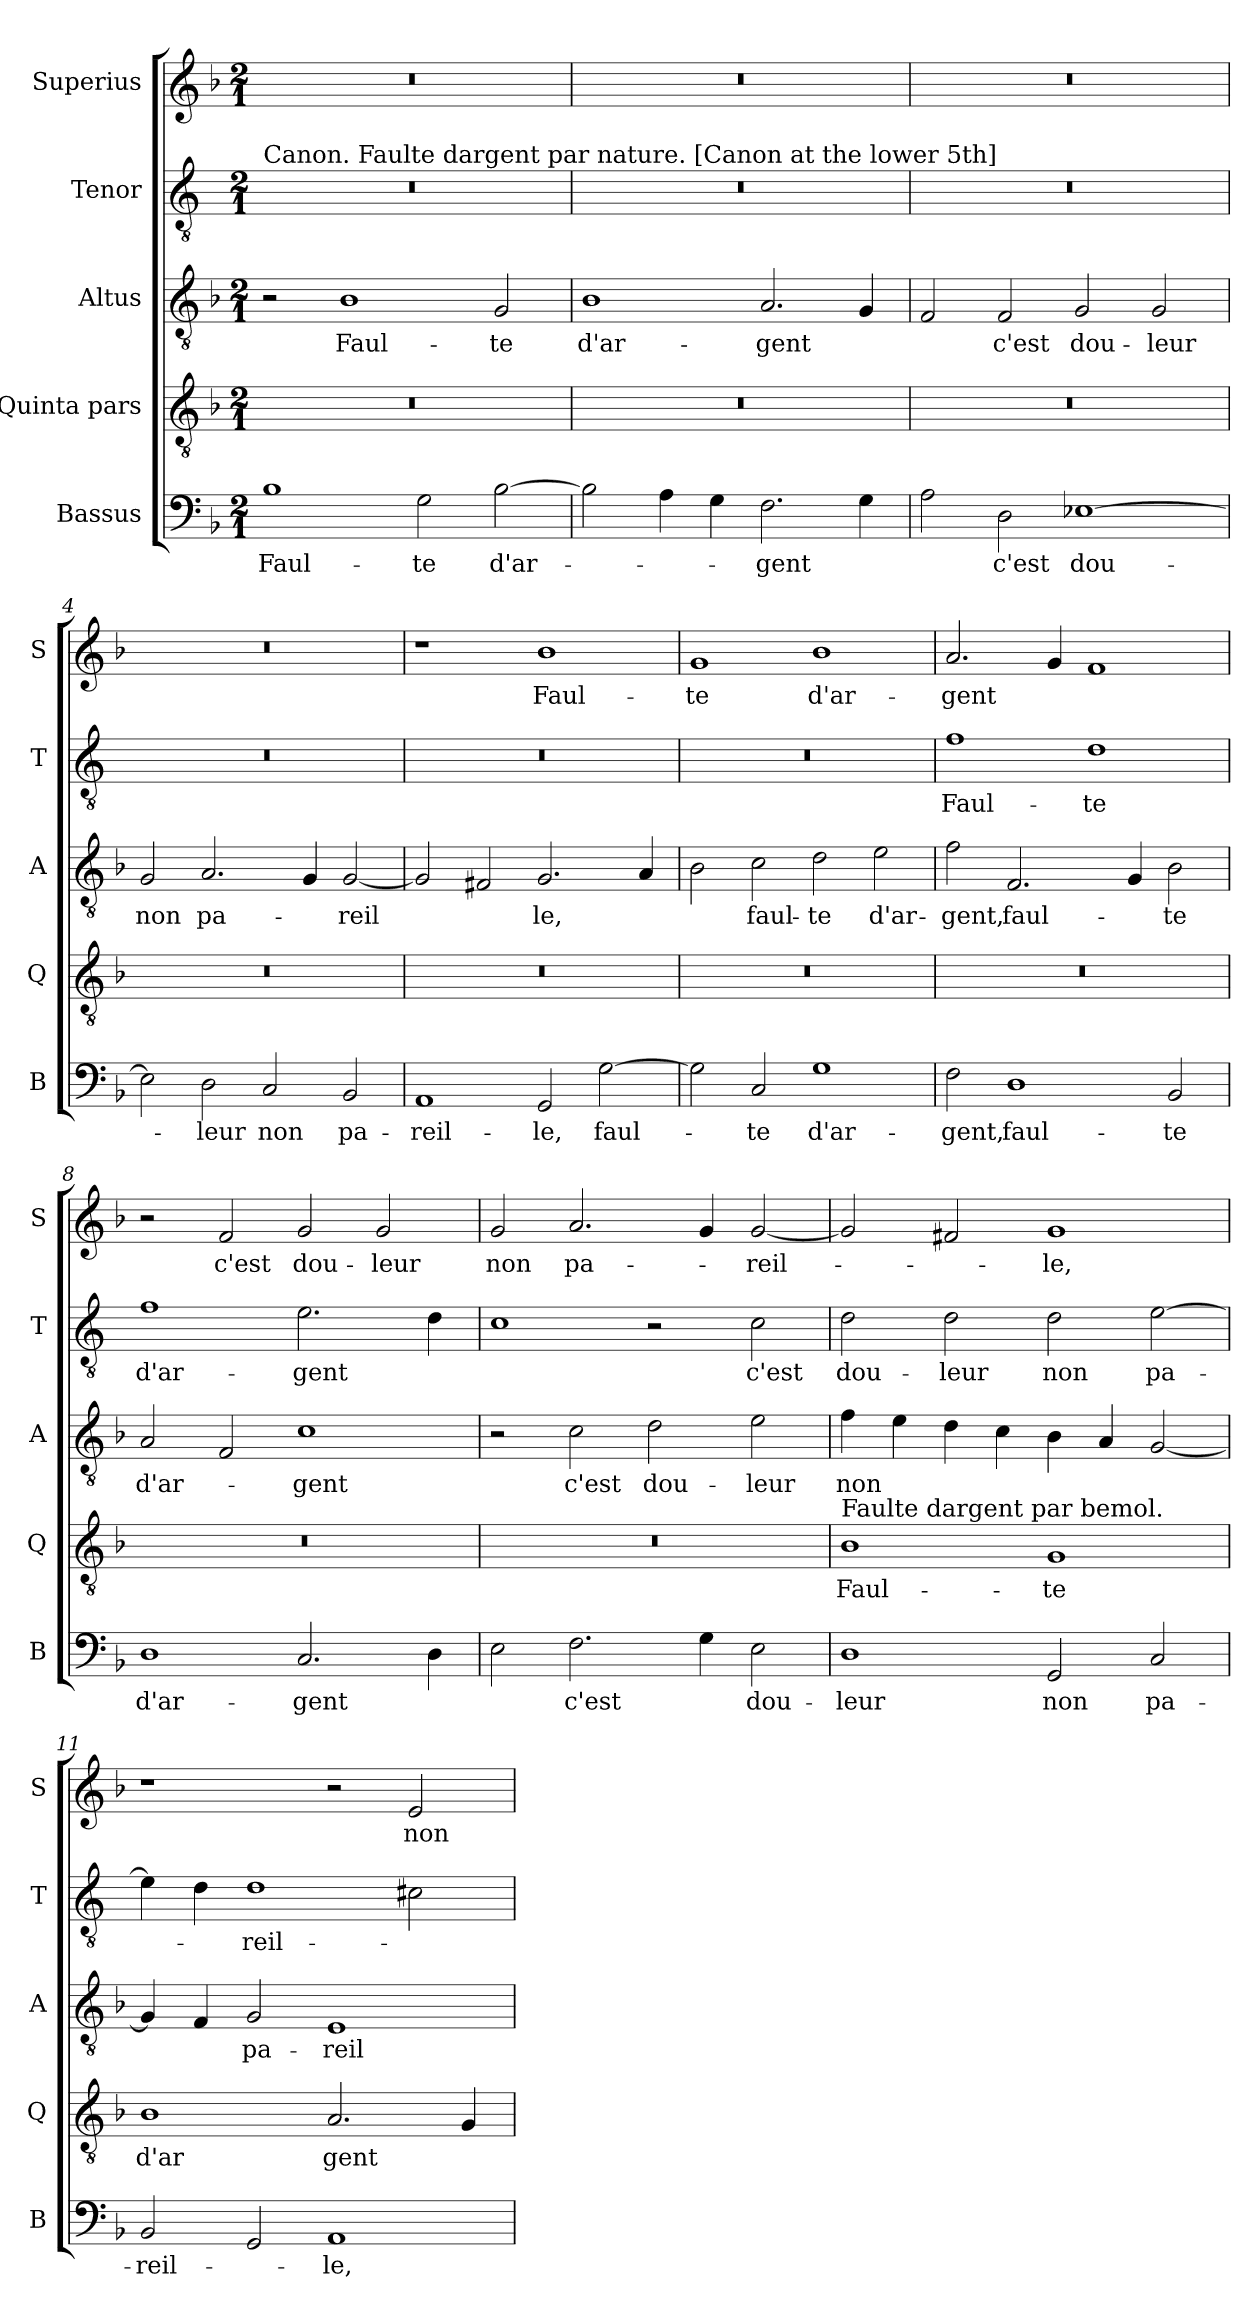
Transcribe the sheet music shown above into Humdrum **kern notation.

**kern	**text	**kern	**text	**kern	**text	**kern	**text	**kern	**text
*part5	*part5	*part4	*part4	*part3	*part3	*part2	*part2	*part1	*part1
*staff5	*staff5	*staff4	*staff4	*staff3	*staff3	*staff2	*staff2	*staff1	*staff1
*I"Bassus	*	*I"Quinta pars	*	*I"Altus	*	*I"Tenor	*	*I"Superius	*
*I'B	*	*I'Q	*	*I'A	*	*I'T	*	*I'S	*
*clefF4	*	*clefGv2	*	*clefGv2	*	*clefGv2	*	*clefG2	*
*k[b-]	*	*k[b-]	*	*k[b-]	*	*k[]	*	*k[b-]	*
*M2/1	*	*M2/1	*	*M2/1	*	*M2/1	*	*M2/1	*
=1	=1	=1	=1	=1	=1	=1	=1	=1	=1
!	!	!	!	!	!	!LO:TX:a:t=Canon. Faulte dargent par nature. [Canon at the lower 5th]	!	!	!
1B-	Faul-	0r	.	2r	.	0r	.	0r	.
.	.	.	.	1B-	Faul-	.	.	.	.
2G\	-te	.	.	.	.	.	.	.	.
[2B-\	d'ar-	.	.	2G/	-te	.	.	.	.
=2	=2	=2	=2	=2	=2	=2	=2	=2	=2
2B-\]	.	0r	.	1B-	d'ar-	0r	.	0r	.
4A\	.	.	.	.	.	.	.	.	.
4G\	.	.	.	.	.	.	.	.	.
2.F\	-gent	.	.	2.A/	-gent	.	.	.	.
4G\	.	.	.	4G/	.	.	.	.	.
=3	=3	=3	=3	=3	=3	=3	=3	=3	=3
2A\	.	0r	.	2F/	.	0r	.	0r	.
2D\	c'est	.	.	2F/	c'est	.	.	.	.
[1E-X	dou-	.	.	2G/	dou-	.	.	.	.
.	.	.	.	2G/	-leur	.	.	.	.
=4	=4	=4	=4	=4	=4	=4	=4	=4	=4
2E-\]	.	0r	.	2G/	non	0r	.	0r	.
2D\	-leur	.	.	2.A/	pa-	.	.	.	.
2C/	non	.	.	.	.	.	.	.	.
.	.	.	.	4G/	.	.	.	.	.
2BB-/	pa-	.	.	[2G/	-reil	.	.	.	.
=5	=5	=5	=5	=5	=5	=5	=5	=5	=5
1AA	-reil-	0r	.	2G/]	.	0r	.	1r	.
.	.	.	.	2F#X/	.	.	.	.	.
2GG/	-le,	.	.	2.G/	-le,	.	.	1b-	Faul-
[2G\	faul-	.	.	.	.	.	.	.	.
.	.	.	.	4A/	.	.	.	.	.
=6	=6	=6	=6	=6	=6	=6	=6	=6	=6
2G\]	.	0r	.	2B-\	.	0r	.	1g	-te
2C/	-te	.	.	2c\	faul-	.	.	.	.
1G	d'ar-	.	.	2d\	-te	.	.	1b-	d'ar-
.	.	.	.	2e\	d'ar-	.	.	.	.
=7	=7	=7	=7	=7	=7	=7	=7	=7	=7
2F\	-gent,	0r	.	2f\	-gent,	1f	Faul-	2.a/	-gent
1D	faul-	.	.	2.F/	faul-	.	.	.	.
.	.	.	.	.	.	.	.	4g/	.
.	.	.	.	.	.	1d	-te	1f	.
.	.	.	.	4G/	.	.	.	.	.
2BB-/	-te	.	.	2B-\	-te	.	.	.	.
=8	=8	=8	=8	=8	=8	=8	=8	=8	=8
1D	d'ar-	0r	.	2A/	d'ar-	1f	d'ar-	2r	.
.	.	.	.	2F/	.	.	.	2f/	c'est
2.C/	-gent	.	.	1c	-gent	2.e\	-gent	2g/	dou-
.	.	.	.	.	.	.	.	2g/	-leur
4D\	.	.	.	.	.	4d\	.	.	.
=9	=9	=9	=9	=9	=9	=9	=9	=9	=9
2E\	.	0r	.	2r	.	1c	.	2g/	non
2.F\	c'est	.	.	2c\	c'est	.	.	2.a/	pa-
.	.	.	.	2d\	dou-	2r	.	.	.
4G\	.	.	.	.	.	.	.	4g/	.
2E\	dou-	.	.	2e\	-leur	2c\	c'est	[2g/	-reil-
=10	=10	=10	=10	=10	=10	=10	=10	=10	=10
!	!	!LO:TX:a:t=Faulte dargent par bemol.	!	!	!	!	!	!	!
1D	-leur	1B-	Faul-	4f\	non	2d\	dou-	2g/]	.
.	.	.	.	4e\	.	.	.	.	.
.	.	.	.	4d\	.	2d\	-leur	2f#X/	.
.	.	.	.	4c\	.	.	.	.	.
2GG/	non	1G	-te	4B-\	.	2d\	non	1g	-le,
.	.	.	.	4A/	.	.	.	.	.
2C/	pa-	.	.	[2G/	.	[2e\	pa-	.	.
=11	=11	=11	=11	=11	=11	=11	=11	=11	=11
2BB-/	-reil-	1B-	d'ar	4G/]	.	4e\]	.	1r	.
.	.	.	.	4F/	.	4d\	.	.	.
2GG/	.	.	.	2G/	pa-	1d	-reil-	.	.
1AA	-le,	2.A/	-gent	1E	-reil-	.	.	2r	.
.	.	.	.	.	.	2c#X\	.	2e/	non
.	.	4G/	.	.	.	.	.	.	.
=	=	=	=	=	=	=	=	=	=
*-	*-	*-	*-	*-	*-	*-	*-	*-	*-
